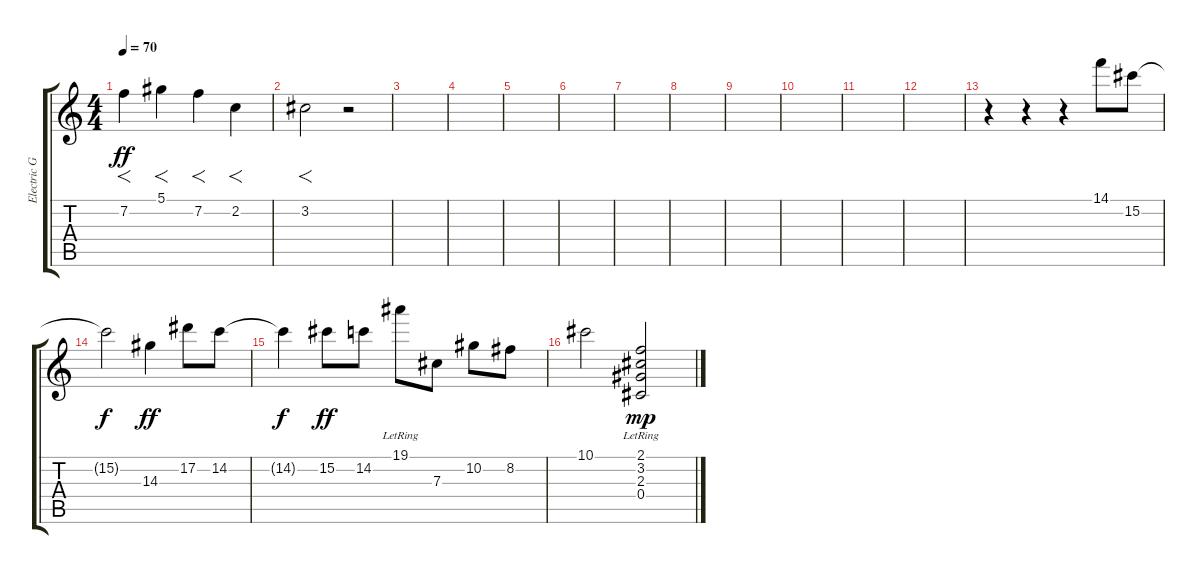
\track ("Electric Guit" "Electric G") {instrument acousticguitarsteel}
\staff {score tabs}
\tuning (Eb4 Bb3 Gb3 Db3 Ab2 Eb2) {hide}
\ts (4 4)
\tempo 70
\clef g2
\ks c
7.2.4{f dy ff} 5.1.4{f} 7.2.4{f} 2.2.4{f} |
3.2.2{f} r.2 |
|
|
|
|
|
|
|
|
|
|
r.4 r.4 r.4 14.1.8 15.2.8 |
15.2{t}.2{dy f} 14.3.4{dy ff} 17.2.8 14.2.8 |
14.2{t}.4{dy f} 15.2.8{dy ff} 14.2.8 19.1{lr}.8 7.3.8 10.2.8 8.2.8 |
10.1.2 (2.1 3.2 2.3 0.4{lr}).2{dy mp}
